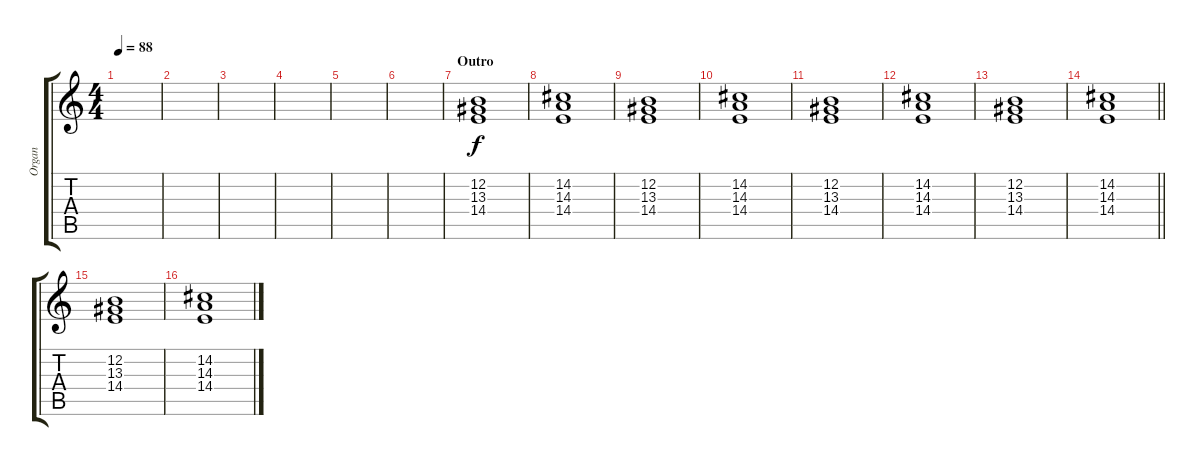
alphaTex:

\track ("Organ" "Organ") {instrument drawbarorgan}
\staff {score tabs}
\tuning (E4 B3 G3 D3 A2 E2) {hide}
\ts (4 4)
\tempo 88
\clef g2
\ks c
|
|
|
|
|
|
\section ("" "Outro")
(12.2 13.3 14.4).1 |
(14.2 14.3 14.4).1 |
(12.2 13.3 14.4).1 |
(14.2 14.3 14.4).1 |
(12.2 13.3 14.4).1 |
(14.2 14.3 14.4).1 |
(12.2 13.3 14.4).1 |
\barLineRight lightlight
(14.2 14.3 14.4).1 |
(12.2 13.3 14.4).1 |
(14.2 14.3 14.4).1
